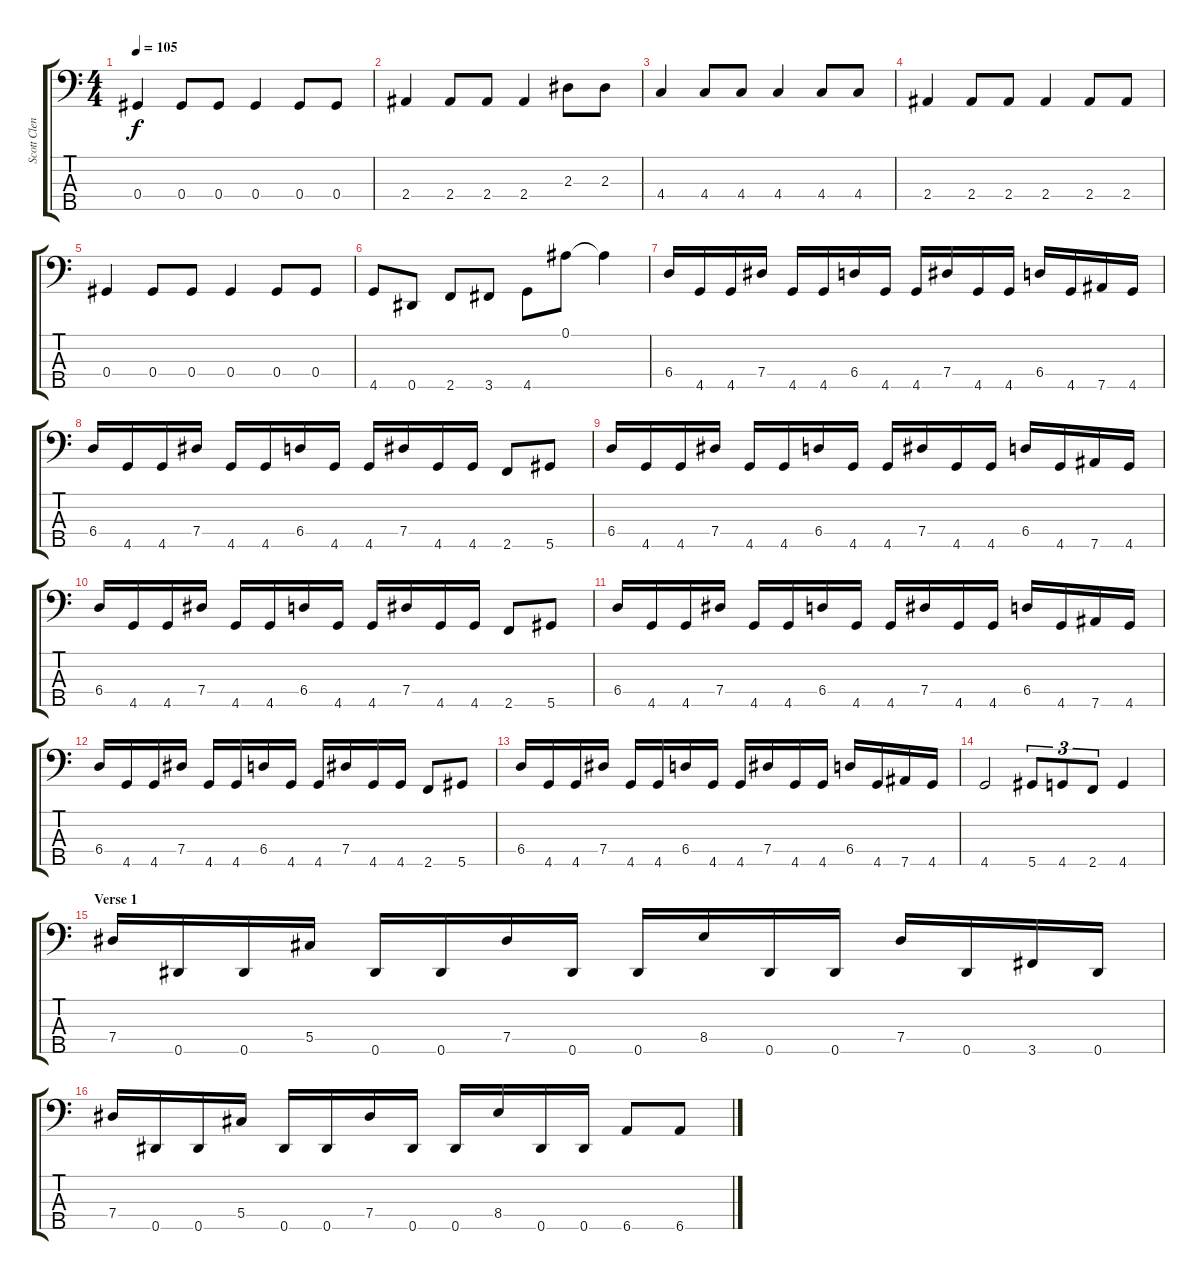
\track ("Scott Clendenin" "Scott Clen") {instrument electricbasspick}
\staff {score tabs}
\tuning (Bb2 Gb2 Db2 Ab1 Eb1) {hide}
\ts (4 4)
\tempo 105
\clef f4
\ks c
0.4.4{dy f} 0.4.8 0.4.8 0.4.4 0.4.8 0.4.8 |
2.4.4 2.4.8 2.4.8 2.4.4 2.3.8 2.3.8 |
4.4.4 4.4.8 4.4.8 4.4.4 4.4.8 4.4.8 |
2.4.4 2.4.8 2.4.8 2.4.4 2.4.8 2.4.8 |
0.4.4 0.4.8 0.4.8 0.4.4 0.4.8 0.4.8 |
4.5.8 0.5.8 2.5.8 3.5.8 4.5.8 0.1.8 0.1{t}.4 |
6.4.16 4.5.16 4.5.16 7.4.16 4.5.16 4.5.16 6.4.16 4.5.16 4.5.16 7.4.16 4.5.16 4.5.16 6.4.16 4.5.16 7.5.16 4.5.16 |
6.4.16 4.5.16 4.5.16 7.4.16 4.5.16 4.5.16 6.4.16 4.5.16 4.5.16 7.4.16 4.5.16 4.5.16 2.5.8 5.5.8 |
6.4.16 4.5.16 4.5.16 7.4.16 4.5.16 4.5.16 6.4.16 4.5.16 4.5.16 7.4.16 4.5.16 4.5.16 6.4.16 4.5.16 7.5.16 4.5.16 |
6.4.16 4.5.16 4.5.16 7.4.16 4.5.16 4.5.16 6.4.16 4.5.16 4.5.16 7.4.16 4.5.16 4.5.16 2.5.8 5.5.8 |
6.4.16 4.5.16 4.5.16 7.4.16 4.5.16 4.5.16 6.4.16 4.5.16 4.5.16 7.4.16 4.5.16 4.5.16 6.4.16 4.5.16 7.5.16 4.5.16 |
6.4.16 4.5.16 4.5.16 7.4.16 4.5.16 4.5.16 6.4.16 4.5.16 4.5.16 7.4.16 4.5.16 4.5.16 2.5.8 5.5.8 |
6.4.16 4.5.16 4.5.16 7.4.16 4.5.16 4.5.16 6.4.16 4.5.16 4.5.16 7.4.16 4.5.16 4.5.16 6.4.16 4.5.16 7.5.16 4.5.16 |
4.5.2 5.5.8{tu (3 2)} 4.5.8{tu (3 2)} 2.5.8{tu (3 2)} 4.5.4 |
\section ("" "Verse 1")
7.4.16 0.5.16 0.5.16 5.4.16 0.5.16 0.5.16 7.4.16 0.5.16 0.5.16 8.4.16 0.5.16 0.5.16 7.4.16 0.5.16 3.5.16 0.5.16 |
7.4.16 0.5.16 0.5.16 5.4.16 0.5.16 0.5.16 7.4.16 0.5.16 0.5.16 8.4.16 0.5.16 0.5.16 6.5.8 6.5.8
